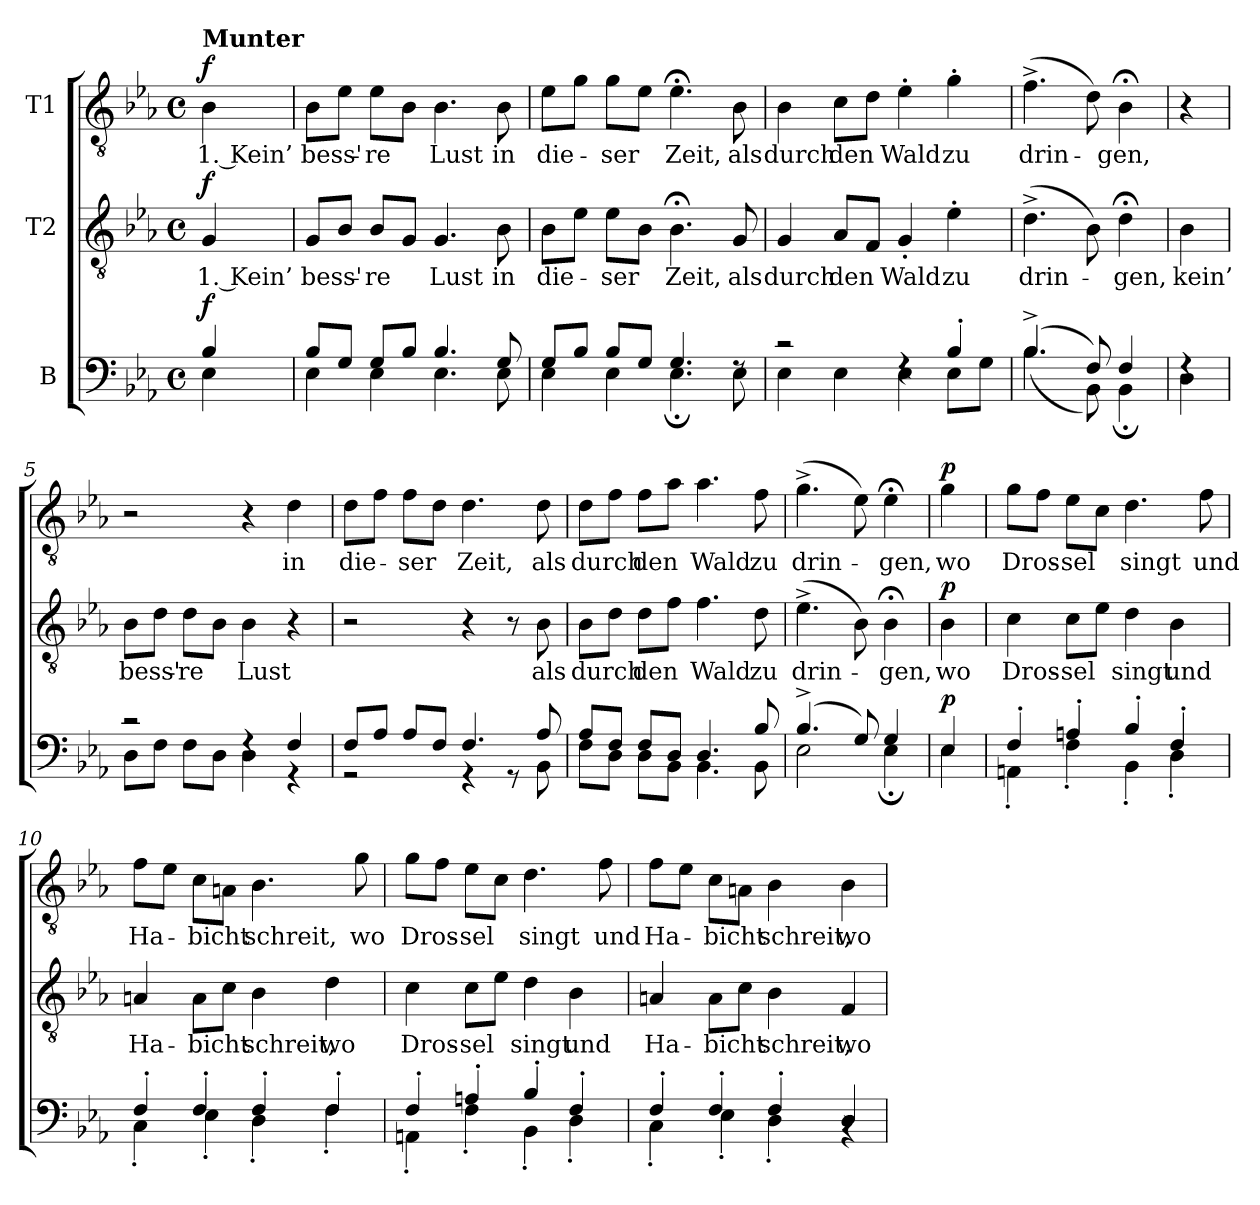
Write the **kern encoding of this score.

**kern	**dynam	**kern	**text	**dynam	**kern	**text	**dynam
*part3	*part3	*part2	*part2	*part2	*part1	*part1	*part1
*staff3	*staff3	*staff2	*staff2	*staff2	*staff1	*staff1	*staff1
*I"B	*	*I"T2	*	*	*I"T1	*	*
*clefF4	*	*clefGv2	*	*	*clefGv2	*	*
*k[b-e-a-]	*	*k[b-e-a-]	*	*	*k[b-e-a-]	*	*
*M4/4	*	*M4/4	*	*	*M4/4	*	*
*met(c)	*	*met(c)	*	*	*met(c)	*	*
=	=	=	=	=	=	=	=
*^	*	*	*	*	*	*	*
!	!	!	!	!	!	!LO:TX:a:B:t=Munter	!	!
!	!	!LO:DY:a	!	!LO:LY:b	!LO:DY:a	!	!LO:LY:b	!LO:DY:a
4B-/	4E-\	f	4G/	1. Kein’	f	4B-\	1. Kein’	f
=1	=1	=1	=1	=1	=1	=1	=1	=1
!	!	!	!	!LO:LY:b	!	!	!LO:LY:b	!
8B-/L	4E-\	.	8G/L	bess'-	.	8B-\L	bess'-	.
8G/J	.	.	8B-/J	.	.	8e-\J	.	.
!	!	!	!	!LO:LY:b	!	!	!LO:LY:b	!
8G/L	4E-\	.	8B-/L	-re	.	8e-\L	-re	.
8B-/J	.	.	8G/J	.	.	8B-\J	.	.
!	!	!	!	!LO:LY:b	!	!	!LO:LY:b	!
4.B-/	4.E-\	.	4.G/	Lust	.	4.B-\	Lust	.
!	!	!	!	!LO:LY:b	!	!	!LO:LY:b	!
8G/	8E-\	.	8B-\	in	.	8B-\	in	.
=2	=2	=2	=2	=2	=2	=2	=2	=2
!	!	!	!	!LO:LY:b	!	!	!LO:LY:b	!
8G/L	4E-\	.	8B-\L	die-	.	8e-\L	die-	.
8B-/J	.	.	8e-\J	.	.	8g\J	.	.
!	!	!	!	!LO:LY:b	!	!	!LO:LY:b	!
8B-/L	4E-\	.	8e-\L	-ser	.	8g\L	-ser	.
8G/J	.	.	8B-\J	.	.	8e-\J	.	.
!	!	!	!	!LO:LY:b	!	!	!LO:LY:b	!
4.G/	4.E-;\	.	4.B-;<\	Zeit,	.	4.e-;<\	Zeit,	.
!	!	!	!	!LO:LY:b	!	!	!LO:LY:b	!
8rF	8E-\	.	8G/	als	.	8B-\	als	.
=3	=3	=3	=3	=3	=3	=3	=3	=3
!	!	!	!	!LO:LY:b	!	!	!LO:LY:b	!
2r	4E-\	.	4G/	durch	.	4B-\	durch	.
!	!	!	!	!LO:LY:b	!	!	!LO:LY:b	!
.	4E-\	.	8A-/L	den	.	8c\L	den	.
.	.	.	8F/J	.	.	8d\J	.	.
!	!	!	!	!LO:LY:b	!	!	!LO:LY:b	!
4rF	4E-\	.	4G'/	Wald	.	4e-'\	Wald	.
!	!	!	!	!LO:LY:b	!	!	!LO:LY:b	!
4B-'/	8E-\L	.	4e-'\	zu	.	4g'\	zu	.
.	8G\J	.	.	.	.	.	.	.
=4	=4	=4	=4	=4	=4	=4	=4	=4
!	!	!	!	!LO:LY:b	!	!	!LO:LY:b	!
(4.B-^/	(4.B-\	.	(4.d^\	drin-	.	(4.f^\	drin-	.
8F/)	8BB-\)	.	8B-\)	.	.	8d\)	.	.
!	!	!	!	!LO:LY:b	!	!	!LO:LY:b	!
4F/	4BB-;\	.	4d;<\	-gen,	.	4B-;<\	-gen,	.
!!LO:LB:g=z
=4X1	=4X1	=4X1	=4X1	=4X1	=4X1	=4X1	=4X1	=4X1
!	!	!	!	!LO:LY:b	!	!	!	!
4rF	4D\	.	4B-\	kein’	.	4r	.	.
=5	=5	=5	=5	=5	=5	=5	=5	=5
!	!	!	!	!LO:LY:b	!	!	!	!
2r	8D\L	.	8B-\L	bess'-	.	2r	.	.
.	8F\J	.	8d\J	.	.	.	.	.
!	!	!	!	!LO:LY:b	!	!	!	!
.	8F\L	.	8d\L	-re	.	.	.	.
.	8D\J	.	8B-\J	.	.	.	.	.
!	!	!	!	!LO:LY:b	!	!	!	!
4rF	4D\	.	4B-\	Lust	.	4r	.	.
!	!	!	!	!	!	!	!LO:LY:b	!
4F/	4r	.	4r	.	.	4d\	in	.
=6	=6	=6	=6	=6	=6	=6	=6	=6
!	!	!	!	!	!	!	!LO:LY:b	!
8F/L	2r	.	2r	.	.	8d\L	die-	.
8A-/J	.	.	.	.	.	8f\J	.	.
!	!	!	!	!	!	!	!LO:LY:b	!
8A-/L	.	.	.	.	.	8f\L	-ser	.
8F/J	.	.	.	.	.	8d\J	.	.
!	!	!	!	!	!	!	!LO:LY:b	!
4.F/	4r	.	4r	.	.	4.d\	Zeit,	.
.	8r	.	8r	.	.	.	.	.
!	!	!	!	!LO:LY:b	!	!	!LO:LY:b	!
8A-/	8BB-\	.	8B-\	als	.	8d\	als	.
=7	=7	=7	=7	=7	=7	=7	=7	=7
!	!	!	!	!LO:LY:b	!	!	!LO:LY:b	!
8A-/L	8F\L	.	8B-\L	durch	.	8d\L	durch	.
8F/J	8D\J	.	8d\J	.	.	8f\J	.	.
!	!	!	!	!LO:LY:b	!	!	!LO:LY:b	!
8F/L	8D\L	.	8d\L	den	.	8f\L	den	.
8D/J	8BB-\J	.	8f\J	.	.	8a-\J	.	.
!	!	!	!	!LO:LY:b	!	!	!LO:LY:b	!
4.D/	4.BB-\	.	4.f\	Wald	.	4.a-\	Wald	.
!	!	!	!	!LO:LY:b	!	!	!LO:LY:b	!
8B-/	8BB-\	.	8d\	zu	.	8f\	zu	.
=8	=8	=8	=8	=8	=8	=8	=8	=8
!	!	!	!	!LO:LY:b	!	!	!LO:LY:b	!
(4.B-^/	2E-\	.	(4.e-^\	drin-	.	(4.g^\	drin-	.
8G/)	.	.	8B-\)	.	.	8e-\)	.	.
!	!	!	!	!LO:LY:b	!	!	!LO:LY:b	!
4G/	4E-;\	.	4B-;<\	-gen,	.	4e-;<\	-gen,	.
!!LO:LB:g=z
=8X2	=8X2	=8X2	=8X2	=8X2	=8X2	=8X2	=8X2	=8X2
!	!	!LO:DY:a	!	!LO:LY:b	!LO:DY:a	!	!LO:LY:b	!LO:DY:a
4E-/	4E-\	p	4B-\	wo	p	4g\	wo	p
=9	=9	=9	=9	=9	=9	=9	=9	=9
!	!	!	!	!LO:LY:b	!	!	!LO:LY:b	!
4F'/	4AAn'\	.	4c\	Dros-	.	8g\L	Dros-	.
.	.	.	.	.	.	8f\J	.	.
!	!	!	!	!LO:LY:b	!	!	!LO:LY:b	!
4An'/	4F'\	.	8c\L	-sel	.	8e-\L	-sel	.
.	.	.	8e-\J	.	.	8c\J	.	.
!	!	!	!	!LO:LY:b	!	!	!LO:LY:b	!
4B-'/	4BB-'\	.	4d\	singt	.	4.d\	singt	.
!	!	!	!	!LO:LY:b	!	!	!	!
4F'/	4D'\	.	4B-\	und	.	.	.	.
!	!	!	!	!	!	!	!LO:LY:b	!
.	.	.	.	.	.	8f\	und	.
=10	=10	=10	=10	=10	=10	=10	=10	=10
!	!	!	!	!LO:LY:b	!	!	!LO:LY:b	!
4F'/	4C'\	.	4An/	Ha-	.	8f\L	Ha-	.
.	.	.	.	.	.	8e-\J	.	.
!	!	!	!	!LO:LY:b	!	!	!LO:LY:b	!
4F'/	4E-'\	.	8A\L	-bicht	.	8c\L	-bicht	.
.	.	.	8c\J	.	.	8An\J	.	.
!	!	!	!	!LO:LY:b	!	!	!LO:LY:b	!
4F'/	4D'\	.	4B-\	schreit,	.	4.B-\	schreit,	.
!	!	!	!	!LO:LY:b	!	!	!	!
4F'/	4F'\	.	4d\	wo	.	.	.	.
!	!	!	!	!	!	!	!LO:LY:b	!
.	.	.	.	.	.	8g\	wo	.
=11	=11	=11	=11	=11	=11	=11	=11	=11
!	!	!	!	!LO:LY:b	!	!	!LO:LY:b	!
4F'/	4AAn'\	.	4c\	Dros-	.	8g\L	Dros-	.
.	.	.	.	.	.	8f\J	.	.
!	!	!	!	!LO:LY:b	!	!	!LO:LY:b	!
4An'/	4F'\	.	8c\L	-sel	.	8e-\L	-sel	.
.	.	.	8e-\J	.	.	8c\J	.	.
!	!	!	!	!LO:LY:b	!	!	!LO:LY:b	!
4B-'/	4BB-'\	.	4d\	singt	.	4.d\	singt	.
!	!	!	!	!LO:LY:b	!	!	!	!
4F'/	4D'\	.	4B-\	und	.	.	.	.
!	!	!	!	!	!	!	!LO:LY:b	!
.	.	.	.	.	.	8f\	und	.
!!LO:LB:g=z
=12	=12	=12	=12	=12	=12	=12	=12	=12
!	!	!	!	!LO:LY:b	!	!	!LO:LY:b	!
4F'/	4C'\	.	4An/	Ha-	.	8f\L	Ha-	.
.	.	.	.	.	.	8e-\J	.	.
!	!	!	!	!LO:LY:b	!	!	!LO:LY:b	!
4F'/	4E-'\	.	8A\L	-bicht	.	8c\L	-bicht	.
.	.	.	8c\J	.	.	8An\J	.	.
!	!	!	!	!LO:LY:b	!	!	!LO:LY:b	!
4F'/	4D'\	.	4B-\	schreit,	.	4B-\	schreit,	.
!	!	!	!	!LO:LY:b	!	!	!LO:LY:b	!
4D/	4rBB	.	4F/	wo	.	4B-\	wo	.
*v	*v	*	*	*	*	*	*	*
=	=	=	=	=	=	=	=
*-	*-	*-	*-	*-	*-	*-	*-
